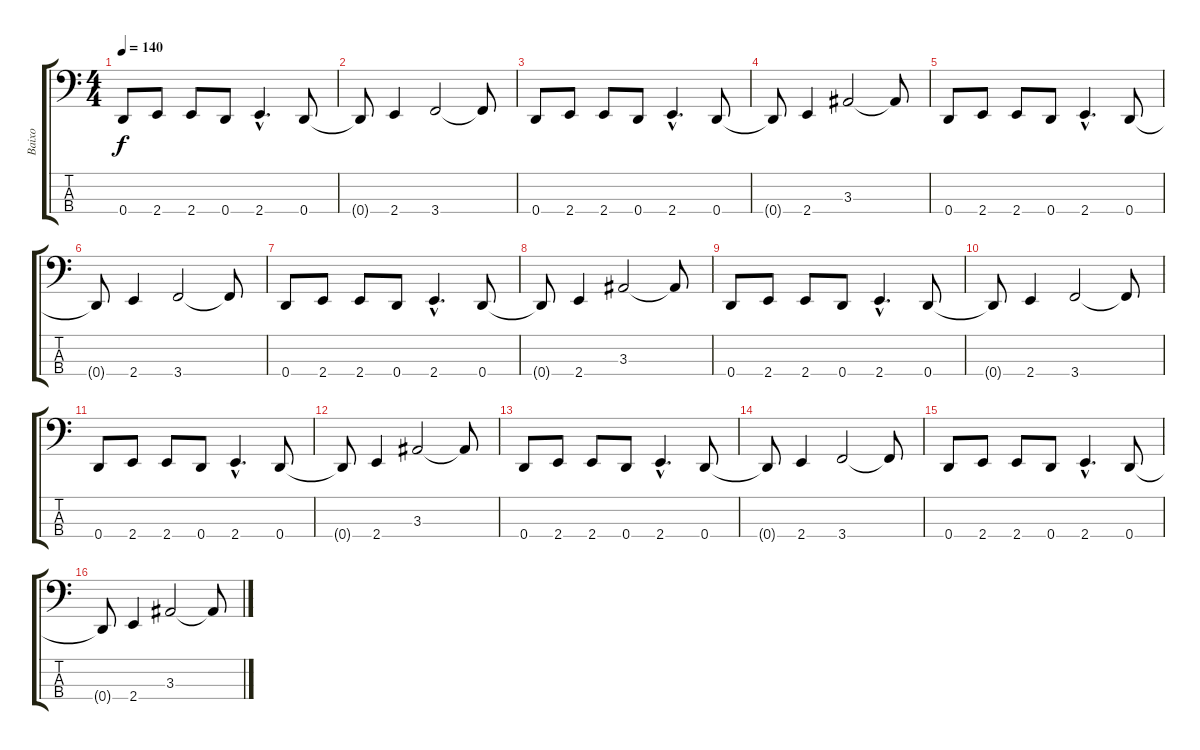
\track ("Baixo" "Baixo") {instrument electricbasspick}
\staff {score tabs}
\tuning (F2 C2 G1 D1) {hide}
\ts (4 4)
\tempo 140
\clef f4
\ks c
0.4.8{dy f} 2.4.8 2.4.8 0.4.8 2.4{hac}.4{d} 0.4.8 |
0.4{t}.8 2.4.4 3.4.2 3.4{t}.8 |
0.4.8 2.4.8 2.4.8 0.4.8 2.4{hac}.4{d} 0.4.8 |
0.4{t}.8 2.4.4 3.3.2 3.3{t}.8 |
0.4.8 2.4.8 2.4.8 0.4.8 2.4{hac}.4{d} 0.4.8 |
0.4{t}.8 2.4.4 3.4.2 3.4{t}.8 |
0.4.8 2.4.8 2.4.8 0.4.8 2.4{hac}.4{d} 0.4.8 |
0.4{t}.8 2.4.4 3.3.2 3.3{t}.8 |
0.4.8 2.4.8 2.4.8 0.4.8 2.4{hac}.4{d} 0.4.8 |
0.4{t}.8 2.4.4 3.4.2 3.4{t}.8 |
0.4.8 2.4.8 2.4.8 0.4.8 2.4{hac}.4{d} 0.4.8 |
0.4{t}.8 2.4.4 3.3.2 3.3{t}.8 |
0.4.8 2.4.8 2.4.8 0.4.8 2.4{hac}.4{d} 0.4.8 |
0.4{t}.8 2.4.4 3.4.2 3.4{t}.8 |
0.4.8 2.4.8 2.4.8 0.4.8 2.4{hac}.4{d} 0.4.8 |
0.4{t}.8 2.4.4 3.3.2 3.3{t}.8
